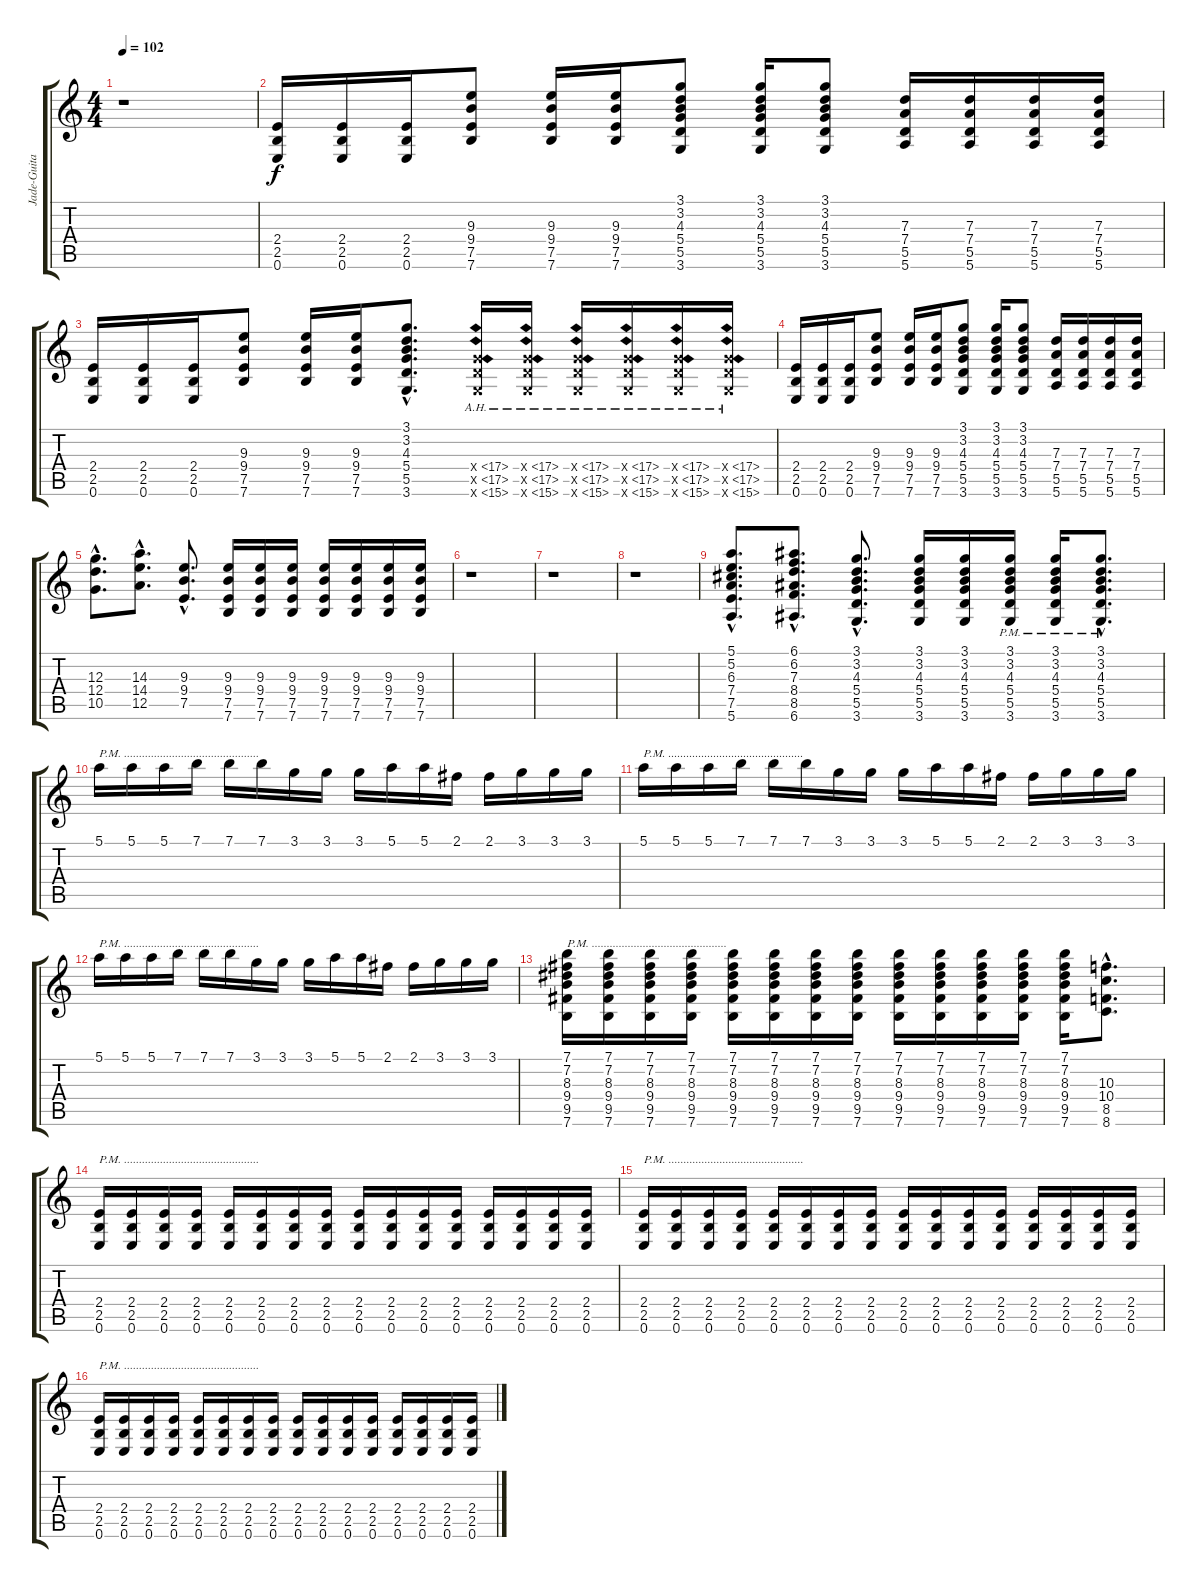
\track ("Jade-Guitar" "Jade-Guita") {instrument overdrivenguitar}
\staff {score tabs}
\tuning (E4 B3 G3 D3 A2 E2) {hide}
\ts (4 4)
\tempo 102
\clef g2
\ks c
r.1{dy f instrument overdrivenguitar} |
(2.4 2.5 0.6).16 (2.4 2.5 0.6).16 (2.4 2.5 0.6).16 (9.3 9.4 7.5 7.6).8 (9.3 9.4 7.5 7.6).16 (9.3 9.4 7.5 7.6).16 (3.1 3.2 4.3 5.4 5.5 3.6).8 (3.1 3.2 4.3 5.4 5.5 3.6).16 (3.1 3.2 4.3 5.4 5.5 3.6).8 (7.3 7.4 5.5 5.6).16 (7.3 7.4 5.5 5.6).16 (7.3 7.4 5.5 5.6).16 (7.3 7.4 5.5 5.6).16 |
(2.4 2.5 0.6).16 (2.4 2.5 0.6).16 (2.4 2.5 0.6).16 (9.3 9.4 7.5 7.6).8 (9.3 9.4 7.5 7.6).16 (9.3 9.4 7.5 7.6).16 (3.1{hac} 3.2{hac} 4.3{hac} 5.4{hac} 5.5{hac} 3.6{hac}).8{d} (5.4{ah 12 x} 5.5{ah 12 x} 3.6{ah 12 x}).16 (5.4{ah 12 x} 5.5{ah 12 x} 3.6{ah 12 x}).16 (5.4{ah 12 x} 5.5{ah 12 x} 3.6{ah 12 x}).16 (5.4{ah 12 x} 5.5{ah 12 x} 3.6{ah 12 x}).16 (5.4{ah 12 x} 5.5{ah 12 x} 3.6{ah 12 x}).16 (5.4{ah 12 x} 5.5{ah 12 x} 3.6{ah 12 x}).16 |
(2.4 2.5 0.6).16 (2.4 2.5 0.6).16 (2.4 2.5 0.6).16 (9.3 9.4 7.5 7.6).8 (9.3 9.4 7.5 7.6).16 (9.3 9.4 7.5 7.6).16 (3.1 3.2 4.3 5.4 5.5 3.6).8 (3.1 3.2 4.3 5.4 5.5 3.6).16 (3.1 3.2 4.3 5.4 5.5 3.6).8 (7.3 7.4 5.5 5.6).16 (7.3 7.4 5.5 5.6).16 (7.3 7.4 5.5 5.6).16 (7.3 7.4 5.5 5.6).16 |
(12.3{hac} 12.4{hac} 10.5{hac}).8{d} (14.3{hac} 14.4{hac} 12.5{hac}).8{d} (9.3{hac} 9.4{hac} 7.5{hac}).8{d} (9.3 9.4 7.5 7.6).16 (9.3 9.4 7.5 7.6).16 (9.3 9.4 7.5 7.6).16 (9.3 9.4 7.5 7.6).16 (9.3 9.4 7.5 7.6).16 (9.3 9.4 7.5 7.6).16 (9.3 9.4 7.5 7.6).16 |
r.1 |
r.1 |
r.1 |
(5.1{hac} 5.2{hac} 6.3{hac} 7.4{hac} 7.5{hac} 5.6{hac}).8{d} (6.1{hac} 6.2{hac} 7.3{hac} 8.4{hac} 8.5{hac} 6.6{hac}).8{d} (3.1{hac} 3.2{hac} 4.3{hac} 5.4{hac} 5.5{hac} 3.6{hac}).8{d} (3.1 3.2 4.3 5.4 5.5 3.6).16 (3.1 3.2 4.3 5.4 5.5 3.6).16 (3.1{pm} 3.2{pm} 4.3{pm} 5.4{pm} 5.5{pm} 3.6{pm}).16 (3.1{pm} 3.2{pm} 4.3{pm} 5.4{pm} 5.5{pm} 3.6).16 (3.1{hac pm} 3.2{hac pm} 4.3{hac pm} 5.4{hac pm} 5.5{hac pm} 3.6{hac pm}).8{d} |
5.1.16{txt "P.M. ............................................."} 5.1.16 5.1.16 7.1.16 7.1.16 7.1.16 3.1.16 3.1.16 3.1.16 5.1.16 5.1.16 2.1.16 2.1.16 3.1.16 3.1.16 3.1.16 |
5.1.16{txt "P.M. ............................................."} 5.1.16 5.1.16 7.1.16 7.1.16 7.1.16 3.1.16 3.1.16 3.1.16 5.1.16 5.1.16 2.1.16 2.1.16 3.1.16 3.1.16 3.1.16 |
5.1.16{txt "P.M. ............................................."} 5.1.16 5.1.16 7.1.16 7.1.16 7.1.16 3.1.16 3.1.16 3.1.16 5.1.16 5.1.16 2.1.16 2.1.16 3.1.16 3.1.16 3.1.16 |
(7.1 7.2 8.3 9.4 9.5 7.6).16{txt "P.M. ............................................."} (7.1 7.2 8.3 9.4 9.5 7.6).16 (7.1 7.2 8.3 9.4 9.5 7.6).16 (7.1 7.2 8.3 9.4 9.5 7.6).16 (7.1 7.2 8.3 9.4 9.5 7.6).16 (7.1 7.2 8.3 9.4 9.5 7.6).16 (7.1 7.2 8.3 9.4 9.5 7.6).16 (7.1 7.2 8.3 9.4 9.5 7.6).16 (7.1 7.2 8.3 9.4 9.5 7.6).16 (7.1 7.2 8.3 9.4 9.5 7.6).16 (7.1 7.2 8.3 9.4 9.5 7.6).16 (7.1 7.2 8.3 9.4 9.5 7.6).16 (7.1 7.2 8.3 9.4 9.5 7.6).16 (10.3{hac} 10.4{hac} 8.5{hac} 8.6{hac}).8{d} |
(2.4 2.5 0.6).16{txt "P.M. ............................................."} (2.4 2.5 0.6).16 (2.4 2.5 0.6).16 (2.4 2.5 0.6).16 (2.4 2.5 0.6).16 (2.4 2.5 0.6).16 (2.4 2.5 0.6).16 (2.4 2.5 0.6).16 (2.4 2.5 0.6).16 (2.4 2.5 0.6).16 (2.4 2.5 0.6).16 (2.4 2.5 0.6).16 (2.4 2.5 0.6).16 (2.4 2.5 0.6).16 (2.4 2.5 0.6).16 (2.4 2.5 0.6).16 |
(2.4 2.5 0.6).16{txt "P.M. ............................................."} (2.4 2.5 0.6).16 (2.4 2.5 0.6).16 (2.4 2.5 0.6).16 (2.4 2.5 0.6).16 (2.4 2.5 0.6).16 (2.4 2.5 0.6).16 (2.4 2.5 0.6).16 (2.4 2.5 0.6).16 (2.4 2.5 0.6).16 (2.4 2.5 0.6).16 (2.4 2.5 0.6).16 (2.4 2.5 0.6).16 (2.4 2.5 0.6).16 (2.4 2.5 0.6).16 (2.4 2.5 0.6).16 |
(2.4 2.5 0.6).16{txt "P.M. ............................................."} (2.4 2.5 0.6).16 (2.4 2.5 0.6).16 (2.4 2.5 0.6).16 (2.4 2.5 0.6).16 (2.4 2.5 0.6).16 (2.4 2.5 0.6).16 (2.4 2.5 0.6).16 (2.4 2.5 0.6).16 (2.4 2.5 0.6).16 (2.4 2.5 0.6).16 (2.4 2.5 0.6).16 (2.4 2.5 0.6).16 (2.4 2.5 0.6).16 (2.4 2.5 0.6).16 (2.4 2.5 0.6).16
